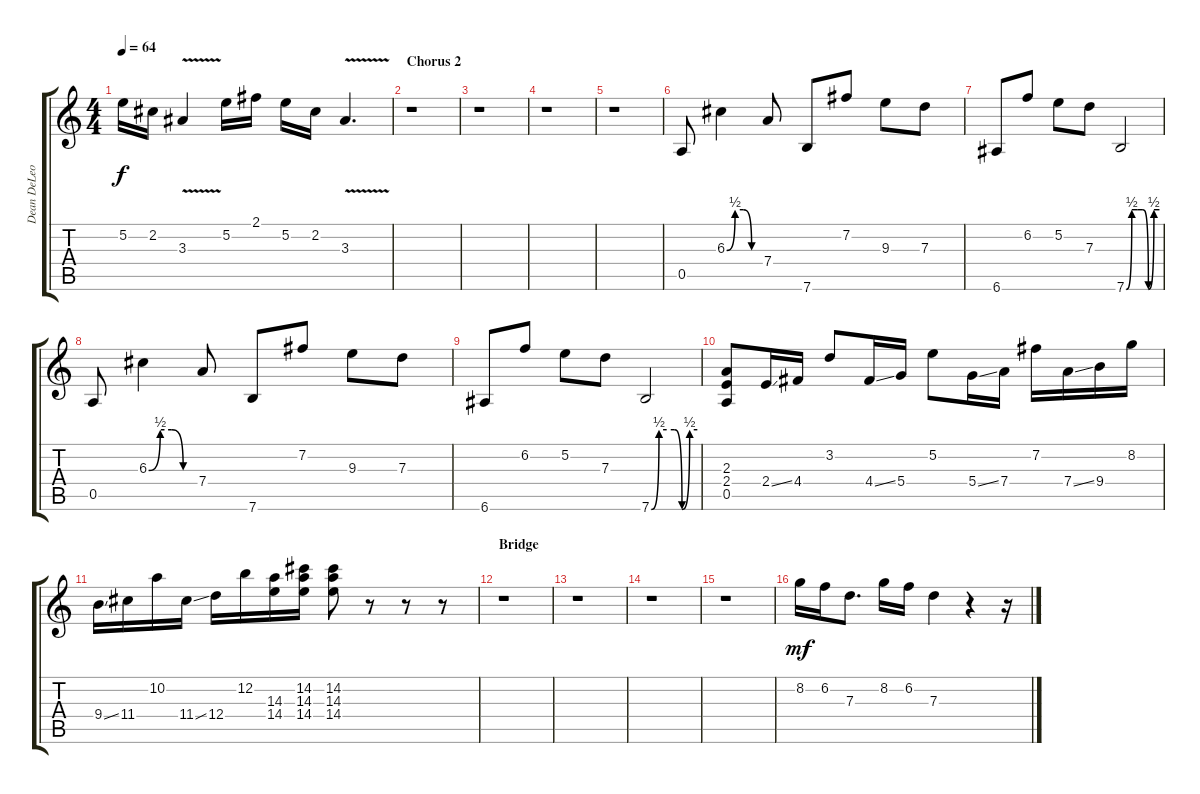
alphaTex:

\track ("Dean DeLeo - Lead" "Dean DeLeo") {instrument overdrivenguitar}
\staff {score tabs}
\tuning (E4 B3 G3 D3 A2 E2) {hide}
\ts (4 4)
\tempo 64
\clef g2
\ks c
5.2.16{dy f} 2.2.16 3.3{v}.4 5.2.16 2.1.16 5.2.16 2.2.16 3.3{v}.4{d} |
\section ("" "Chorus 2")
r.1 |
r.1 |
r.1 |
r.1 |
0.5.8 6.3{be (custom 0 0 15 2 30 2 45 0 60 0)}.4 7.4.8 7.6.8 7.2.8 9.3.8 7.3.8 |
6.6.8 6.2.8 5.2.8 7.3.8 7.6{be (custom 0 0 10 2 20 2 30 2 40 0 50 2 60 2)}.2 |
0.5.8 6.3{be (custom 0 0 15 2 30 2 45 0 60 0)}.4 7.4.8 7.6.8 7.2.8 9.3.8 7.3.8 |
6.6.8 6.2.8 5.2.8 7.3.8 7.6{be (custom 0 0 10 2 20 2 30 2 40 0 50 2 60 2)}.2 |
(2.3 2.4 0.5).8 2.4{ss}.16 4.4.16 3.2.8 4.4{ss}.16 5.4.16 5.2.8 5.4{ss}.16 7.4.16 7.2.16 7.4{ss}.16 9.4.16 8.2.16 |
9.4{ss}.16 11.4.16 10.2.16 11.4{ss}.16 12.4.16 12.2.16 (14.3 14.4).16 (14.2 14.3 14.4).16 (14.2 14.3 14.4).8 r.8 r.8 r.8 |
\section ("" "Bridge")
r.1 |
r.1 |
r.1 |
r.1 |
8.2.16{dy mf} 6.2.16 7.3.8{d} 8.2.16 6.2.16 7.3.4 r.4 r.16
